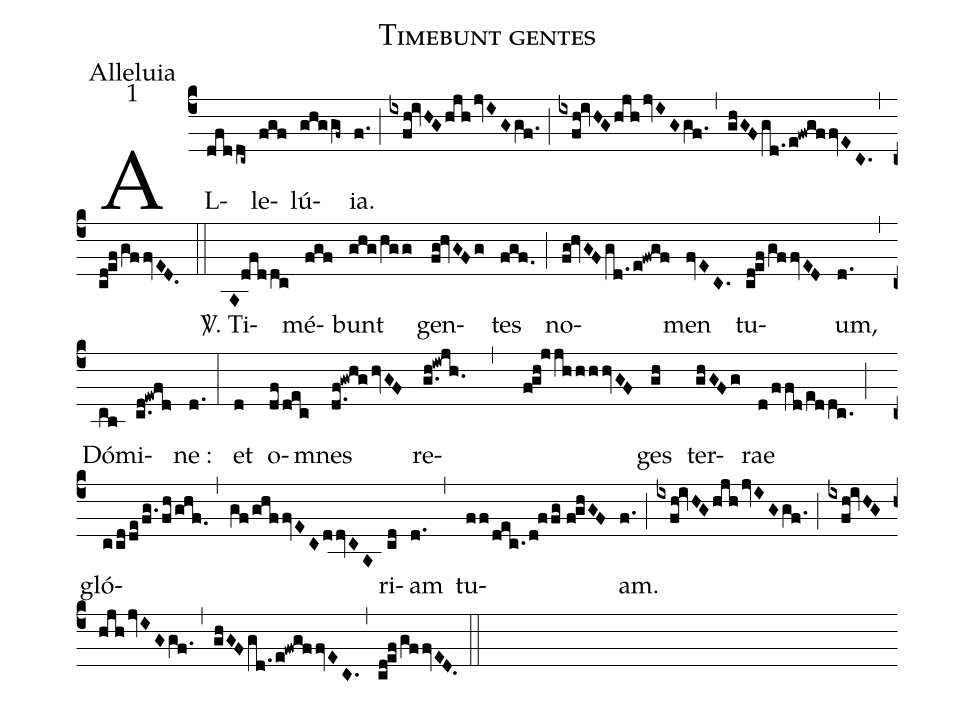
name:Timebunt gentes;
office-part:Alleluia;
mode:1;
%%
(c4) AL(dfddc~)le(fgf)lú(ghggf~){ia}.(f.) (;)
(ixfh!ivHG/hjh/jvIGgf.) (;)
(ixfh!ivHG/hjh/jvIGgf.) (,)
(ghGF/gd./e!fwgffvEC.) (,) (cd!ef/gffvED.) (::A)

<sp>V/</sp>. Ti(dfddc)mé(fgf)bunt(ghg/hgg) gen(fg!hvGFg)tes(fgf.) (;) no(fg!hvGF/gd./e!fwgf)men(fvEC.) tu(cd!ef/gffvED)um,(d.) (,) Dó(cb)mi(c.d!ewfd)ne :(d.) (:) et(d) o(df/dec)mnes(d.f!gwhg/hvGF) re(g.h!iwjh.,f!gh!jjhhhhvGF)ges(gh) ter(ghGFg)rae(d/ffd/eddc.) (;) gló(ccdde/!fg./!fh/!ghf.,gf/!ghf/!fvECddvCA)ri(cd)am(d.) (,) tu(ff/dec./d!ffg//f!ghGF)am.(f.) (;) (ixfh!ivHG/hjh/jvIGgf.) (;) (ixfh!ivHG/hjh/jvIGgf.) (,) (ghGF/gd./e!fwgffvEC.) (,) (cd!ef/gffvED.) (::)
